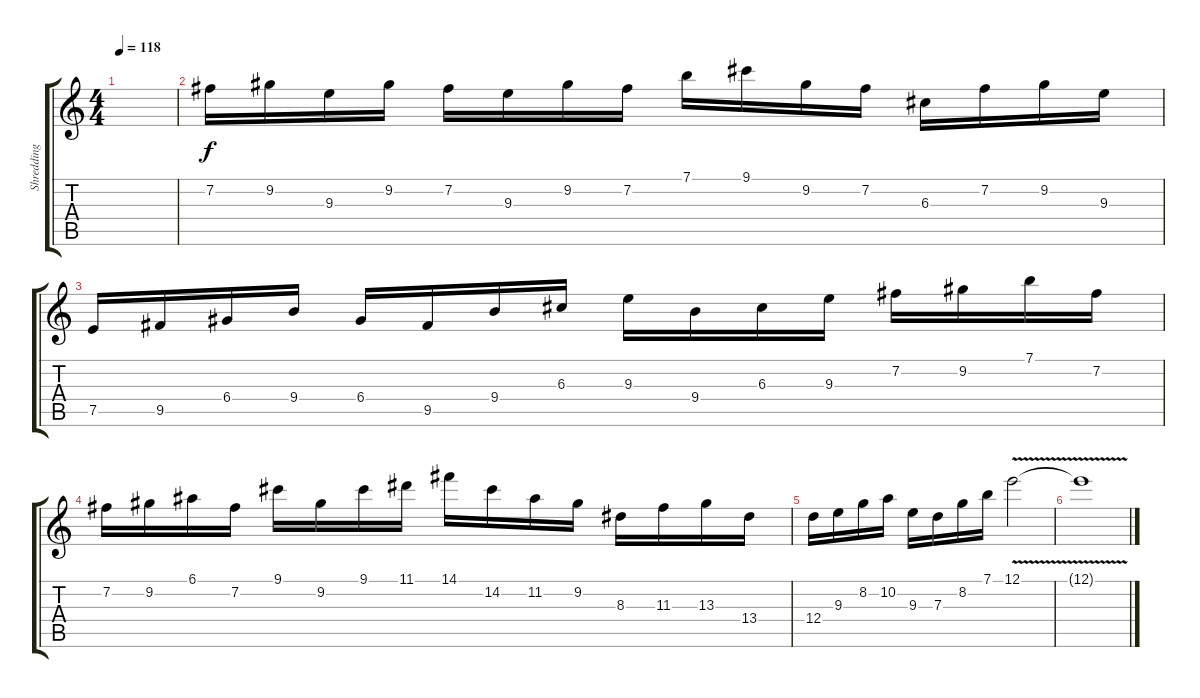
\track ("Shredding" "Shredding") {instrument electricguitarclean}
\staff {score tabs}
\tuning (E4 B3 G3 D3 A2 E2) {hide}
\ts (4 4)
\tempo 118
\clef g2
\ks c
|
7.2.16 9.2.16 9.3.16 9.2.16 7.2.16 9.3.16 9.2.16 7.2.16 7.1.16 9.1.16 9.2.16 7.2.16 6.3.16 7.2.16 9.2.16 9.3.16 |
7.5.16 9.5.16 6.4.16 9.4.16 6.4.16 9.5.16 9.4.16 6.3.16 9.3.16 9.4.16 6.3.16 9.3.16 7.2.16 9.2.16 7.1.16 7.2.16 |
7.2.16 9.2.16 6.1.16 7.2.16 9.1.16 9.2.16 9.1.16 11.1.16 14.1.16 14.2.16 11.2.16 9.2.16 8.3.16 11.3.16 13.3.16 13.4.16 |
12.4.16 9.3.16 8.2.16 10.2.16 9.3.16 7.3.16 8.2.16 7.1.16 12.1{v}.2 |
12.1{t}.1
